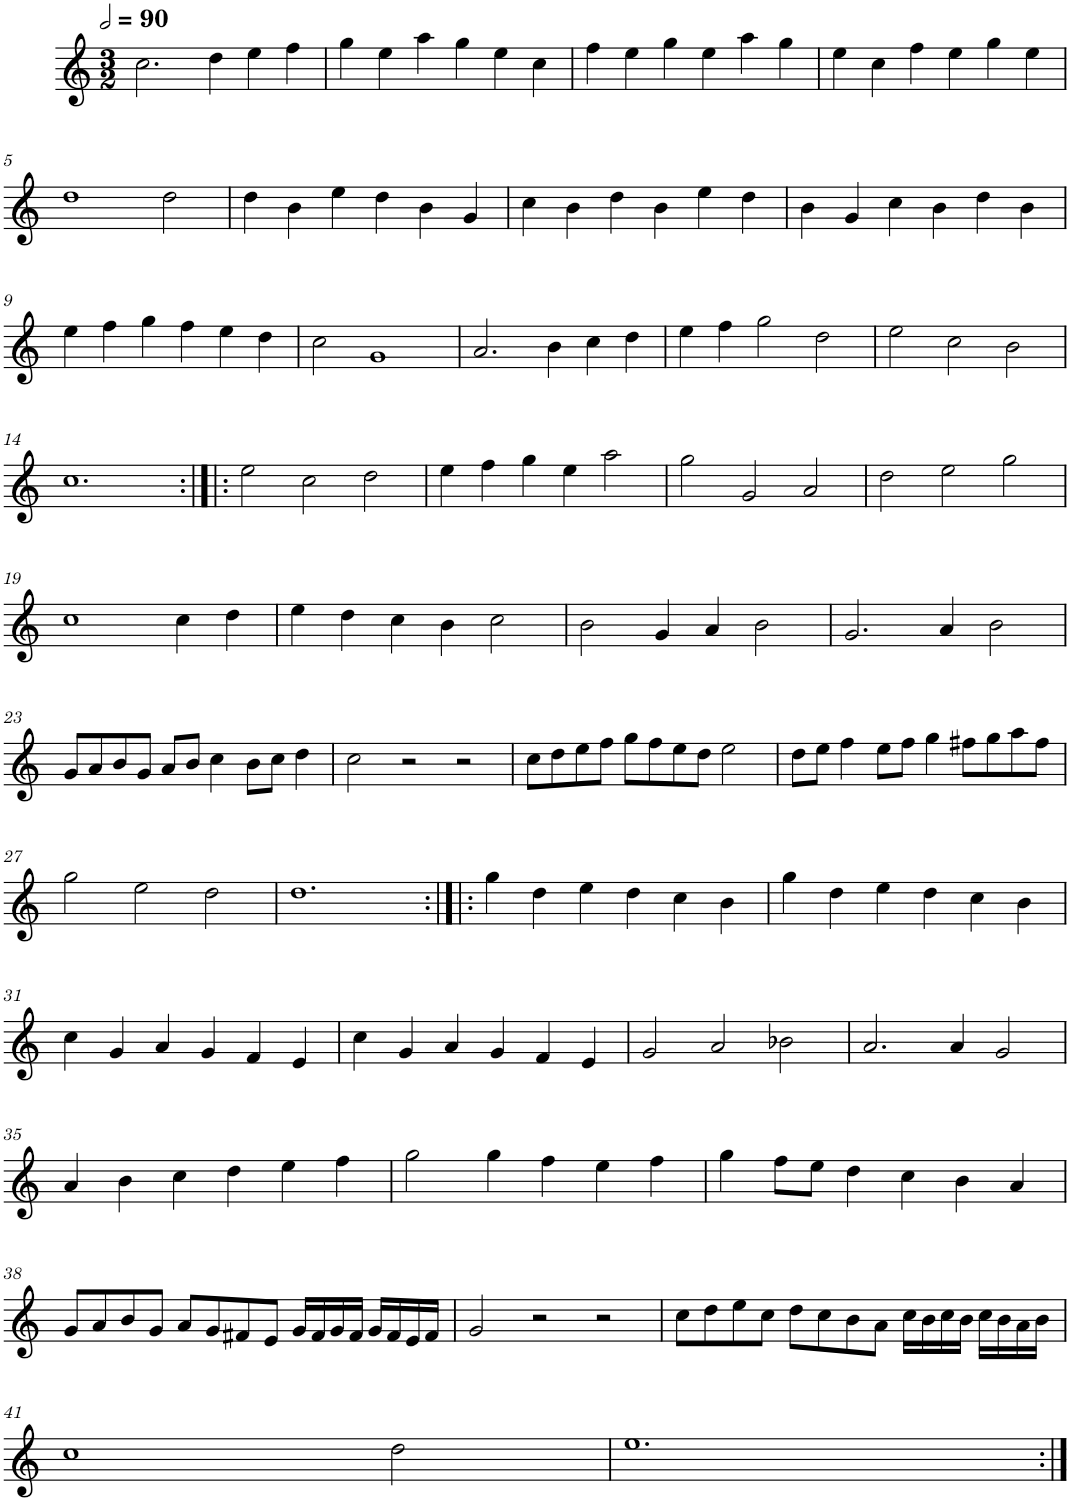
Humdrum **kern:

**kern
*part1
*staff1
*I"Cinq parties
*clefG2
*k[]
*M3/2
*MM180
=1
2.cc\
4dd\
4ee\
4ff\
=2
4gg\
4ee\
4aa\
4gg\
4ee\
4cc\
=3
4ff\
4ee\
4gg\
4ee\
4aa\
4gg\
=4
4ee\
4cc\
4ff\
4ee\
4gg\
4ee\
!!LO:LB:g=z
=5
1dd
2dd\
=6
4dd\
4b\
4ee\
4dd\
4b\
4g/
=7
4cc\
4b\
4dd\
4b\
4ee\
4dd\
=8
4b\
4g/
4cc\
4b\
4dd\
4b\
!!LO:LB:g=z
=9
4ee\
4ff\
4gg\
4ff\
4ee\
4dd\
=10
2cc\
1g
=11
2.a/
4b\
4cc\
4dd\
=12
4ee\
4ff\
2gg\
2dd\
=13
2ee\
2cc\
2b\
!!LO:LB:g=z
=14
1.cc
=15:|!|:
2ee\
2cc\
2dd\
=16
4ee\
4ff\
4gg\
4ee\
2aa\
=17
2gg\
2g/
2a/
=18
2dd\
2ee\
2gg\
!!LO:LB:g=z
=19
1cc
4cc\
4dd\
=20
4ee\
4dd\
4cc\
4b\
2cc\
=21
2b\
4g/
4a/
2b\
=22
2.g/
4a/
2b\
!!LO:LB:g=z
=23
8g/L
8a/
8b/
8g/J
8a/L
8b/J
4cc\
8b\L
8cc\J
4dd\
=24
2cc\
2r
2r
=25
8cc\L
8dd\
8ee\
8ff\J
8gg\L
8ff\
8ee\
8dd\J
2ee\
=26
8dd\L
8ee\J
4ff\
8ee\L
8ff\J
4gg\
8ff#X\L
8gg\
8aa\
8ff#\J
!!LO:LB:g=z
=27
2gg\
2ee\
2dd\
=28
1.dd
=29:|!|:
4gg\
4dd\
4ee\
4dd\
4cc\
4b\
=30
4gg\
4dd\
4ee\
4dd\
4cc\
4b\
!!LO:LB:g=z
=31
4cc\
4g/
4a/
4g/
4f/
4e/
=32
4cc\
4g/
4a/
4g/
4f/
4e/
=33
2g/
2a/
2b-X\
=34
2.a/
4a/
2g/
!!LO:LB:g=z
=35
4a/
4b\
4cc\
4dd\
4ee\
4ff\
=36
2gg\
4gg\
4ff\
4ee\
4ff\
=37
4gg\
8ff\L
8ee\J
4dd\
4cc\
4b\
4a/
!!LO:LB:g=z
=38
8g/L
8a/
8b/
8g/J
8a/L
8g/
8f#X/
8e/J
16g/LL
16f#/
16g/
16f#/JJ
16g/LL
16f#/
16e/
16f#/JJ
=39
2g/
2r
2r
=40
8cc\L
8dd\
8ee\
8cc\J
8dd\L
8cc\
8b\
8a\J
16cc\LL
16b\
16cc\
16b\JJ
16cc\LL
16b\
16a\
16b\JJ
!!LO:LB:g=z
=41
1cc
2dd\
=42
1.ee
=:|!
*-
